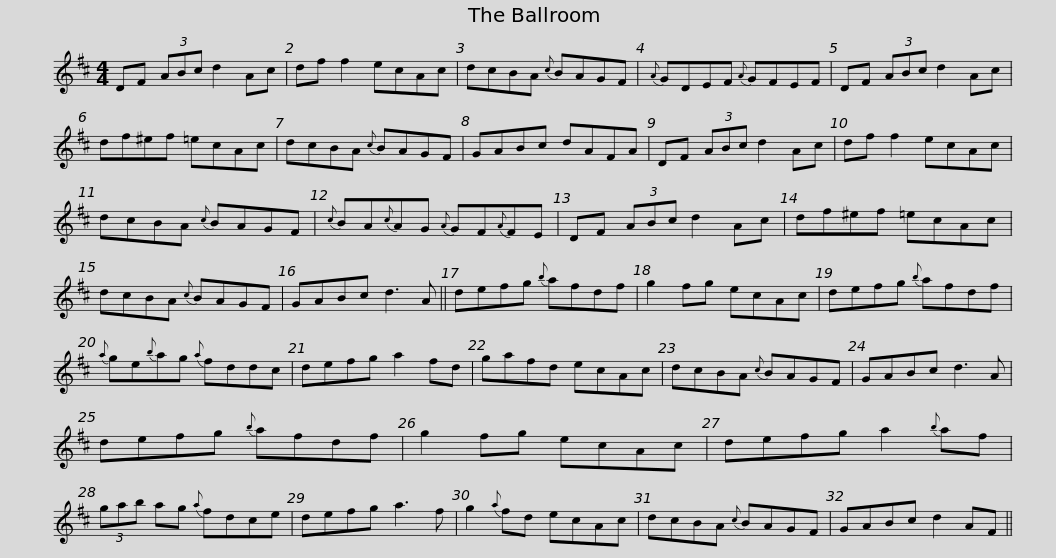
X:1
L:1/8
M:4/4
I:linebreak $
K:D
V:1 treble
V:1
 DF (3ABc d2 Ac | df f2 ecAc | dcBA{c} BAGF |{A} GDEF{A} GFEF | DF (3ABc d2 Ac |$ %5
 df^ef =ecAc | dcBA{c} BAGF | GABc dAFA | DF (3ABc d2 Ac | df f2 ecAc |$ %10
 dcBA{c} BAGF |{c} BA{c}AG{A} GF{A}FE | DF (3ABc d2 Ac | df^ef =ecAc |$ dcBA{c} BAGF | %15
 GABc d3 A || defg{b} afdf | g2 fg ecAc | defg{b} afdf |${a} ge{b}ag{a} fddc | %20
 defg a2 fd | gafd ecAc | dcBA{c} BAGF | GABc d3 A |$ defg{b} afdf | %25
 g2 fg ecAc | defg a2{b} af | (3gab ag{a} fdce | defg a3 f |$ g2{a} fd ecAc | %30
 dcBA{c} BAGF | GABc d2 AF || %32
